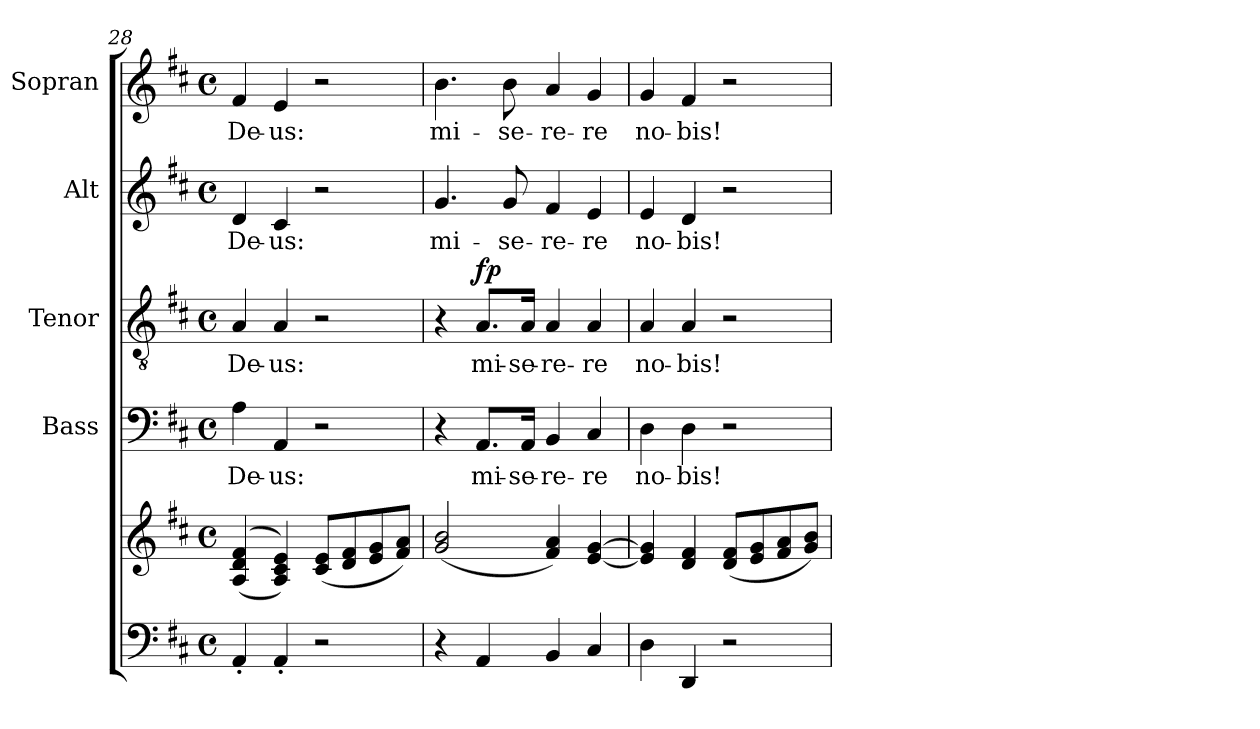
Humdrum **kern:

**kern	**kern	**kern	**text	**kern	**text	**dynam	**kern	**text	**kern	**text
*part5	*part5	*part4	*part4	*part3	*part3	*part3	*part2	*part2	*part1	*part1
*staff6	*staff5	*staff4	*staff4	*staff3	*staff3	*staff3	*staff2	*staff2	*staff1	*staff1
*	*	*I"Bass	*	*I"Tenor	*	*	*I"Alt	*	*I"Sopran	*
*	*	*I'B.	*	*I'T.	*	*	*I'A.	*	*I'S.	*
!!LO:LB:g=z
*clefF4	*clefG2	*clefF4	*	*clefGv2	*	*	*clefG2	*	*clefG2	*
*k[f#c#]	*k[f#c#]	*k[f#c#]	*	*k[f#c#]	*	*	*k[f#c#]	*	*k[f#c#]	*
*D:	*D:	*D:	*	*D:	*	*	*D:	*	*D:	*
*M4/4	*M4/4	*M4/4	*	*M4/4	*	*	*M4/4	*	*M4/4	*
*met(c)	*met(c)	*met(c)	*	*met(c)	*	*	*met(c)	*	*met(c)	*
=28	=28	=28	=28	=28	=28	=28	=28	=28	=28	=28
!	!	!	!LO:LY:b	!	!LO:LY:b	!	!	!LO:LY:b	!	!LO:LY:b
4AA'</	((<4A/ 4d/ 4f#/	4A\	De-	4A/	De-	.	4d/	De-	4f#/	De-
!	!	!	!LO:LY:b	!	!LO:LY:b	!	!	!LO:LY:b	!	!LO:LY:b
4AA'</	4A/ 4c#/ 4e/))	4AA/	-us:	4A/	-us:	.	4c#/	-us:	4e/	-us:
2r	(<8c#/ 8e/L	2r	.	2r	.	.	2r	.	2r	.
.	8d/ 8f#/	.	.	.	.	.	.	.	.	.
.	8e/ 8g/	.	.	.	.	.	.	.	.	.
.	8f#/ 8a/J)	.	.	.	.	.	.	.	.	.
=29	=29	=29	=29	=29	=29	=29	=29	=29	=29	=29
!	!	!	!	!	!	!	!	!LO:LY:b	!	!LO:LY:b
4r	(<2g/ 2b/	4r	.	4r	.	.	4.g/	mi-	4.b\	mi-
!	!	!	!LO:LY:b	!	!LO:LY:b	!LO:DY:a	!	!	!	!
4AA/	.	8.AA/L	mi-	8.A/L	mi-	fp	.	.	.	.
!	!	!	!	!	!	!	!	!LO:LY:b	!	!LO:LY:b
.	.	.	.	.	.	.	8g/	-se-	8b\	-se-
!	!	!	!LO:LY:b	!	!LO:LY:b	!	!	!	!	!
.	.	16AA/Jk	-se-	16A/Jk	-se-	.	.	.	.	.
!	!	!	!LO:LY:b	!	!LO:LY:b	!	!	!LO:LY:b	!	!LO:LY:b
4BB/	4f#/ 4a/)	4BB/	-re-	4A/	-re-	.	4f#/	-re-	4a/	-re-
!	!	!	!LO:LY:b	!	!LO:LY:b	!	!	!LO:LY:b	!	!LO:LY:b
4C#/	[4e/ [4g/	4C#/	-re	4A/	-re	.	4e/	-re	4g/	-re
=30	=30	=30	=30	=30	=30	=30	=30	=30	=30	=30
!	!	!	!LO:LY:b	!	!LO:LY:b	!	!	!LO:LY:b	!	!LO:LY:b
4D\	4e/] 4g/]	4D\	no-	4A/	no-	.	4e/	no-	4g/	no-
!	!	!	!LO:LY:b	!	!LO:LY:b	!	!	!LO:LY:b	!	!LO:LY:b
4DD/	4d/ 4f#/	4D\	-bis!	4A/	-bis!	.	4d/	-bis!	4f#/	-bis!
2r	(<8d/ 8f#/L	2r	.	2r	.	.	2r	.	2r	.
.	8e/ 8g/	.	.	.	.	.	.	.	.	.
.	8f#/ 8a/	.	.	.	.	.	.	.	.	.
.	8g/ 8b/J)	.	.	.	.	.	.	.	.	.
=	=	=	=	=	=	=	=	=	=	=
*-	*-	*-	*-	*-	*-	*-	*-	*-	*-	*-
